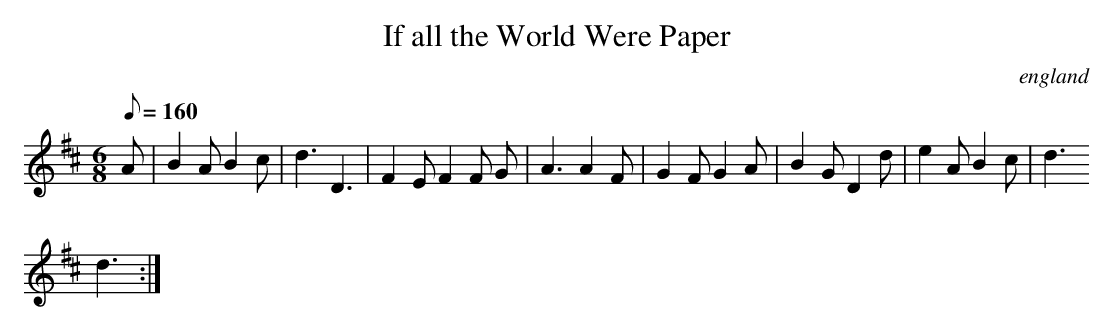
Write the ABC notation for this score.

X:1
T: If all the World Were Paper
O:england
M:6/8
L:1/8
Q:160
K:D
A|B2 A B2 c|d3 D3|F2 E F2F G| A3 A2 F| G2 F G2 A|B2 G D2 d|e2 A B2 c|d3
d3:|
